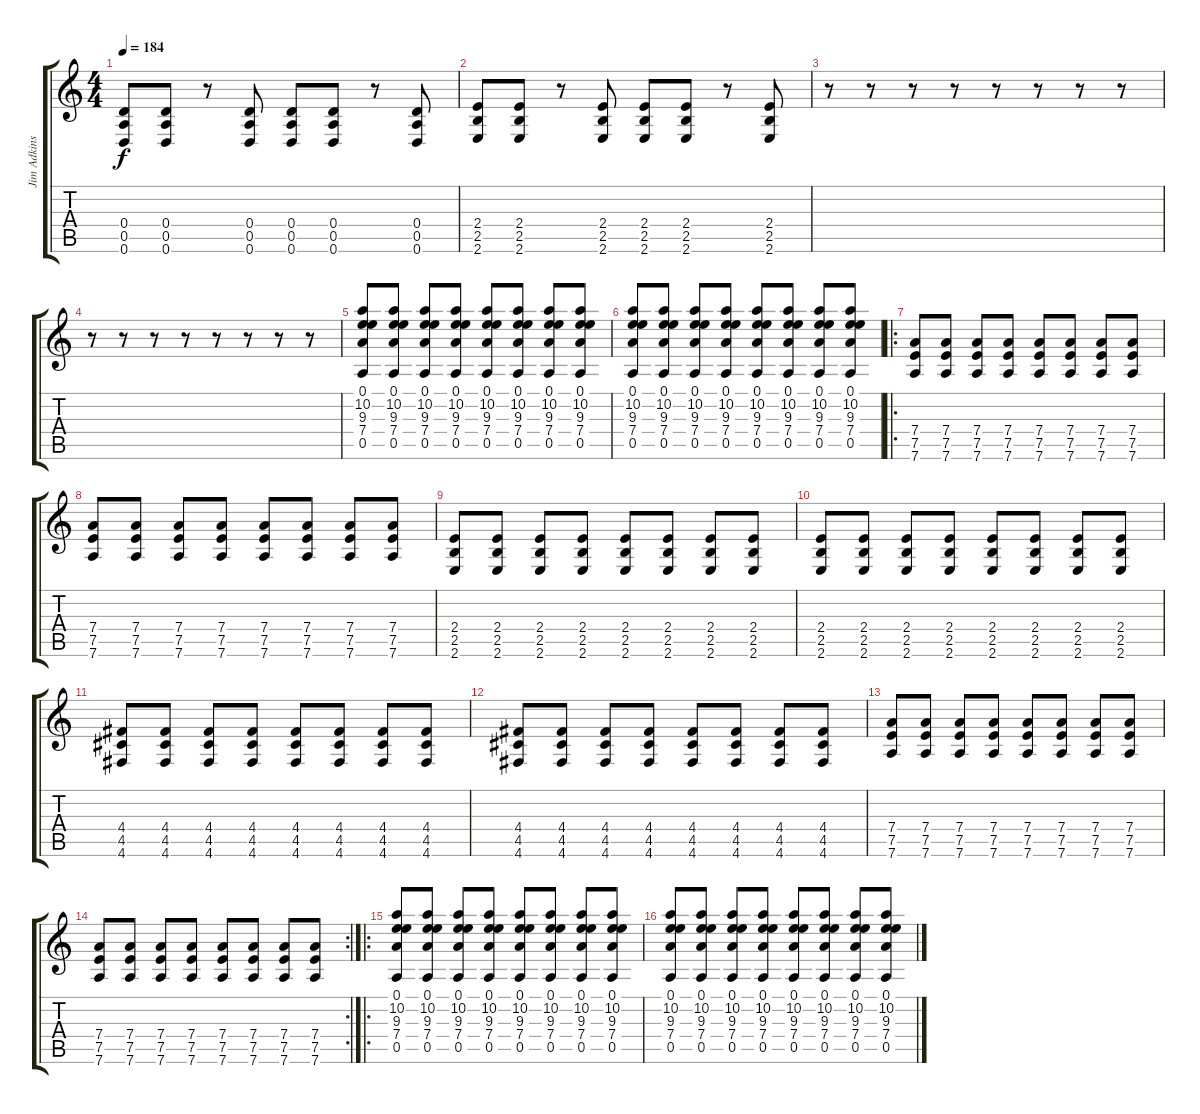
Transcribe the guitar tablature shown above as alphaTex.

\track ("Jim Adkins" "Jim Adkins") {instrument distortionguitar}
\staff {score tabs}
\tuning (E4 B3 G3 D3 A2 D2) {hide}
\ts (4 4)
\tempo 184
\clef g2
\ks c
(0.4 0.5 0.6).8{dy f} (0.4 0.5 0.6).8 r.8 (0.4 0.5 0.6).8 (0.4 0.5 0.6).8 (0.4 0.5 0.6).8 r.8 (0.4 0.5 0.6).8 |
(2.4 2.5 2.6).8 (2.4 2.5 2.6).8 r.8 (2.4 2.5 2.6).8 (2.4 2.5 2.6).8 (2.4 2.5 2.6).8 r.8 (2.4 2.5 2.6).8 |
r.8{instrument distortionguitar} r.8 r.8 r.8 r.8 r.8 r.8 r.8 |
r.8 r.8 r.8 r.8 r.8 r.8 r.8 r.8 |
(0.1 10.2 9.3 7.4 0.5).8 (0.1 10.2 9.3 7.4 0.5).8 (0.1 10.2 9.3 7.4 0.5).8 (0.1 10.2 9.3 7.4 0.5).8 (0.1 10.2 9.3 7.4 0.5).8 (0.1 10.2 9.3 7.4 0.5).8 (0.1 10.2 9.3 7.4 0.5).8 (0.1 10.2 9.3 7.4 0.5).8 |
(0.1 10.2 9.3 7.4 0.5).8 (0.1 10.2 9.3 7.4 0.5).8 (0.1 10.2 9.3 7.4 0.5).8 (0.1 10.2 9.3 7.4 0.5).8 (0.1 10.2 9.3 7.4 0.5).8 (0.1 10.2 9.3 7.4 0.5).8 (0.1 10.2 9.3 7.4 0.5).8 (0.1 10.2 9.3 7.4 0.5).8 |
\ro
(7.4 7.5 7.6).8 (7.4 7.5 7.6).8 (7.4 7.5 7.6).8 (7.4 7.5 7.6).8 (7.4 7.5 7.6).8 (7.4 7.5 7.6).8 (7.4 7.5 7.6).8 (7.4 7.5 7.6).8 |
(7.4 7.5 7.6).8 (7.4 7.5 7.6).8 (7.4 7.5 7.6).8 (7.4 7.5 7.6).8 (7.4 7.5 7.6).8 (7.4 7.5 7.6).8 (7.4 7.5 7.6).8 (7.4 7.5 7.6).8 |
(2.4 2.5 2.6).8 (2.4 2.5 2.6).8 (2.4 2.5 2.6).8 (2.4 2.5 2.6).8 (2.4 2.5 2.6).8 (2.4 2.5 2.6).8 (2.4 2.5 2.6).8 (2.4 2.5 2.6).8 |
(2.4 2.5 2.6).8 (2.4 2.5 2.6).8 (2.4 2.5 2.6).8 (2.4 2.5 2.6).8 (2.4 2.5 2.6).8 (2.4 2.5 2.6).8 (2.4 2.5 2.6).8 (2.4 2.5 2.6).8 |
(4.4 4.5 4.6).8 (4.4 4.5 4.6).8 (4.4 4.5 4.6).8 (4.4 4.5 4.6).8 (4.4 4.5 4.6).8 (4.4 4.5 4.6).8 (4.4 4.5 4.6).8 (4.4 4.5 4.6).8 |
(4.4 4.5 4.6).8 (4.4 4.5 4.6).8 (4.4 4.5 4.6).8 (4.4 4.5 4.6).8 (4.4 4.5 4.6).8 (4.4 4.5 4.6).8 (4.4 4.5 4.6).8 (4.4 4.5 4.6).8 |
(7.4 7.5 7.6).8 (7.4 7.5 7.6).8 (7.4 7.5 7.6).8 (7.4 7.5 7.6).8 (7.4 7.5 7.6).8 (7.4 7.5 7.6).8 (7.4 7.5 7.6).8 (7.4 7.5 7.6).8 |
\rc 2
(7.4 7.5 7.6).8 (7.4 7.5 7.6).8 (7.4 7.5 7.6).8 (7.4 7.5 7.6).8 (7.4 7.5 7.6).8 (7.4 7.5 7.6).8 (7.4 7.5 7.6).8 (7.4 7.5 7.6).8 |
\ro
(0.1 10.2 9.3 7.4 0.5).8 (0.1 10.2 9.3 7.4 0.5).8 (0.1 10.2 9.3 7.4 0.5).8 (0.1 10.2 9.3 7.4 0.5).8 (0.1 10.2 9.3 7.4 0.5).8 (0.1 10.2 9.3 7.4 0.5).8 (0.1 10.2 9.3 7.4 0.5).8 (0.1 10.2 9.3 7.4 0.5).8 |
(0.1 10.2 9.3 7.4 0.5).8 (0.1 10.2 9.3 7.4 0.5).8 (0.1 10.2 9.3 7.4 0.5).8 (0.1 10.2 9.3 7.4 0.5).8 (0.1 10.2 9.3 7.4 0.5).8 (0.1 10.2 9.3 7.4 0.5).8 (0.1 10.2 9.3 7.4 0.5).8 (0.1 10.2 9.3 7.4 0.5).8
